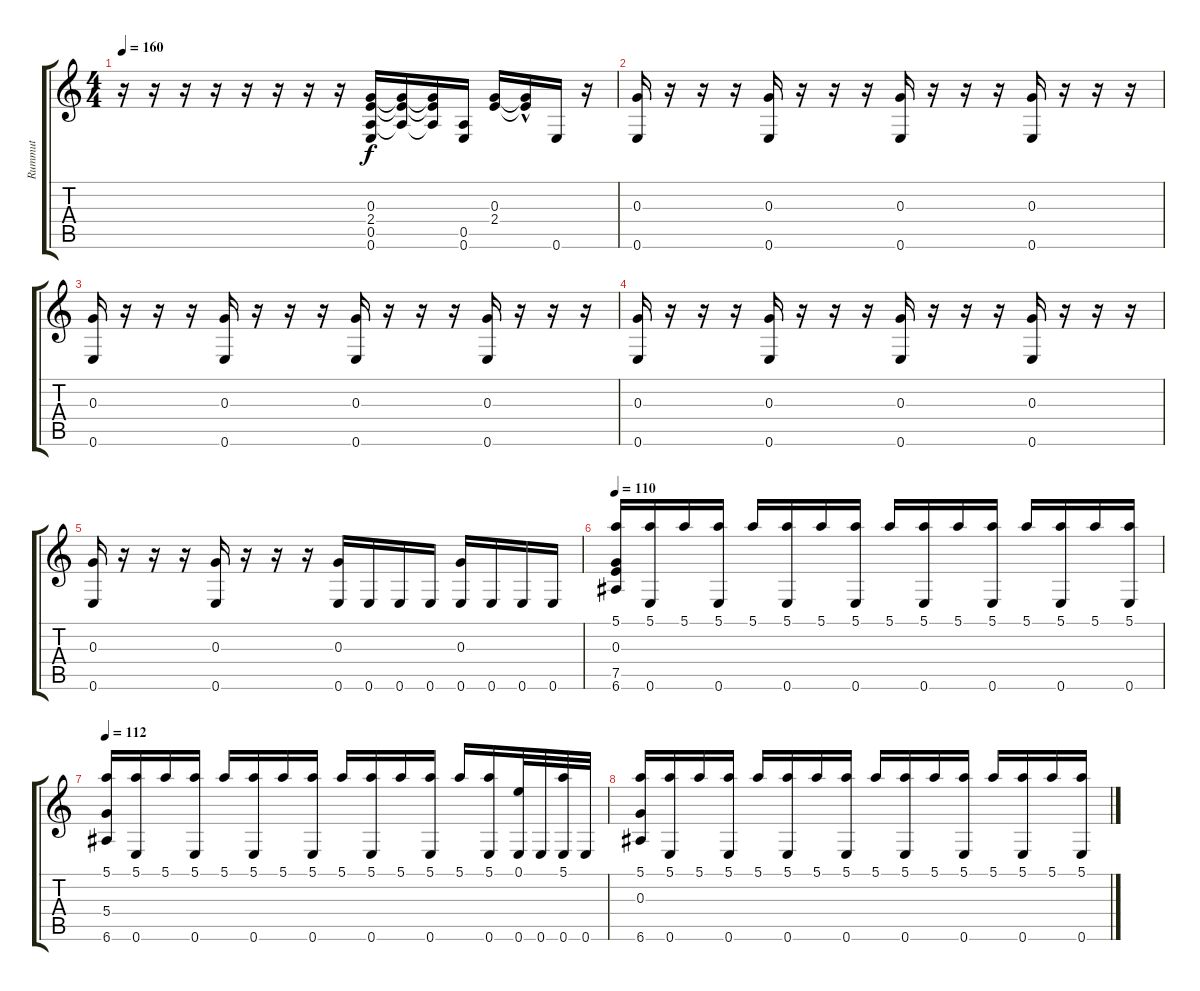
\track ("Rummut" "Rummut") {instrument acousticguitarnylon}
\staff {score tabs}
\tuning (E4 B3 G3 D3 A2 E2) {hide}
\ts (4 4)
\tempo 160
\clef g2
\ks c
r.16{dy f} r.16 r.16 r.16 r.16 r.16 r.16 r.16 (0.3 2.4 0.5 0.6).16 (0.3{t} 2.4{t} 0.5{t}).16 (0.3{t} 2.4{t} 0.5{t}).16 (0.5 0.6).16 (0.3 2.4).16 (0.3{hac t} 2.4{hac t}).16 0.6.16 r.16 |
(0.3 0.6).16 r.16 r.16 r.16 (0.3 0.6).16 r.16 r.16 r.16 (0.3 0.6).16 r.16 r.16 r.16 (0.3 0.6).16 r.16 r.16 r.16 |
(0.3 0.6).16 r.16 r.16 r.16 (0.3 0.6).16 r.16 r.16 r.16 (0.3 0.6).16 r.16 r.16 r.16 (0.3 0.6).16 r.16 r.16 r.16 |
(0.3 0.6).16 r.16 r.16 r.16 (0.3 0.6).16 r.16 r.16 r.16 (0.3 0.6).16 r.16 r.16 r.16 (0.3 0.6).16 r.16 r.16 r.16 |
(0.3 0.6).16 r.16 r.16 r.16 (0.3 0.6).16 r.16 r.16 r.16 (0.3 0.6).16 0.6.16 0.6.16 0.6.16 (0.3 0.6).16 0.6.16 0.6.16 0.6.16 |
\tempo 110
(5.1 0.3 7.5 6.6).16 (5.1 0.6).16 5.1.16 (5.1 0.6).16 5.1.16 (5.1 0.6).16 5.1.16 (5.1 0.6).16 5.1.16 (5.1 0.6).16 5.1.16 (5.1 0.6).16 5.1.16 (5.1 0.6).16 5.1.16 (5.1 0.6).16 |
\tempo 112
(5.1 5.4 6.6).16 (5.1 0.6).16 5.1.16 (5.1 0.6).16 5.1.16 (5.1 0.6).16 5.1.16 (5.1 0.6).16 5.1.16 (5.1 0.6).16 5.1.16 (5.1 0.6).16 5.1.16 (5.1 0.6).16 (0.1 0.6).32 0.6.32 (5.1 0.6).32 0.6.32 |
(5.1 0.3 6.6).16 (5.1 0.6).16 5.1.16 (5.1 0.6).16 5.1.16 (5.1 0.6).16 5.1.16 (5.1 0.6).16 5.1.16 (5.1 0.6).16 5.1.16 (5.1 0.6).16 5.1.16 (5.1 0.6).16 5.1.16 (5.1 0.6).16
